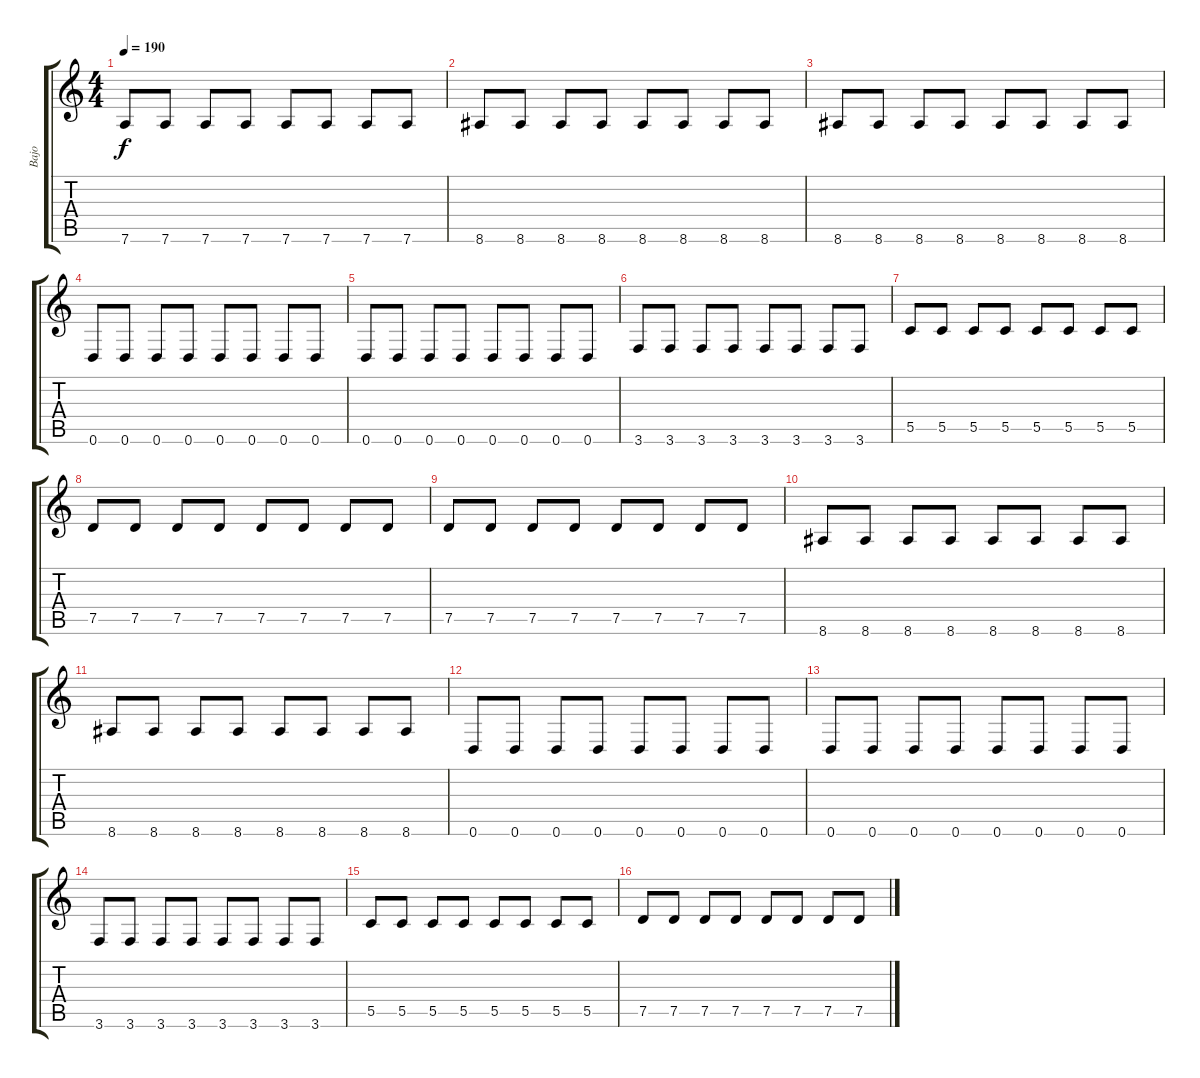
\track ("Bajo" "Bajo") {instrument electricbasspick}
\staff {score tabs}
\tuning (D4 A3 F3 C3 G2 D2) {hide}
\ts (4 4)
\tempo 190
\clef g2
\ks c
7.6.8{dy f} 7.6.8 7.6.8 7.6.8 7.6.8 7.6.8 7.6.8 7.6.8 |
8.6.8 8.6.8 8.6.8 8.6.8 8.6.8 8.6.8 8.6.8 8.6.8 |
8.6.8 8.6.8 8.6.8 8.6.8 8.6.8 8.6.8 8.6.8 8.6.8 |
0.6.8 0.6.8 0.6.8 0.6.8 0.6.8 0.6.8 0.6.8 0.6.8 |
0.6.8 0.6.8 0.6.8 0.6.8 0.6.8 0.6.8 0.6.8 0.6.8 |
3.6.8 3.6.8 3.6.8 3.6.8 3.6.8 3.6.8 3.6.8 3.6.8 |
5.5.8 5.5.8 5.5.8 5.5.8 5.5.8 5.5.8 5.5.8 5.5.8 |
7.5.8 7.5.8 7.5.8 7.5.8 7.5.8 7.5.8 7.5.8 7.5.8 |
7.5.8 7.5.8 7.5.8 7.5.8 7.5.8 7.5.8 7.5.8 7.5.8 |
8.6.8 8.6.8 8.6.8 8.6.8 8.6.8 8.6.8 8.6.8 8.6.8 |
8.6.8 8.6.8 8.6.8 8.6.8 8.6.8 8.6.8 8.6.8 8.6.8 |
0.6.8 0.6.8 0.6.8 0.6.8 0.6.8 0.6.8 0.6.8 0.6.8 |
0.6.8 0.6.8 0.6.8 0.6.8 0.6.8 0.6.8 0.6.8 0.6.8 |
3.6.8 3.6.8 3.6.8 3.6.8 3.6.8 3.6.8 3.6.8 3.6.8 |
5.5.8 5.5.8 5.5.8 5.5.8 5.5.8 5.5.8 5.5.8 5.5.8 |
7.5.8 7.5.8 7.5.8 7.5.8 7.5.8 7.5.8 7.5.8 7.5.8
